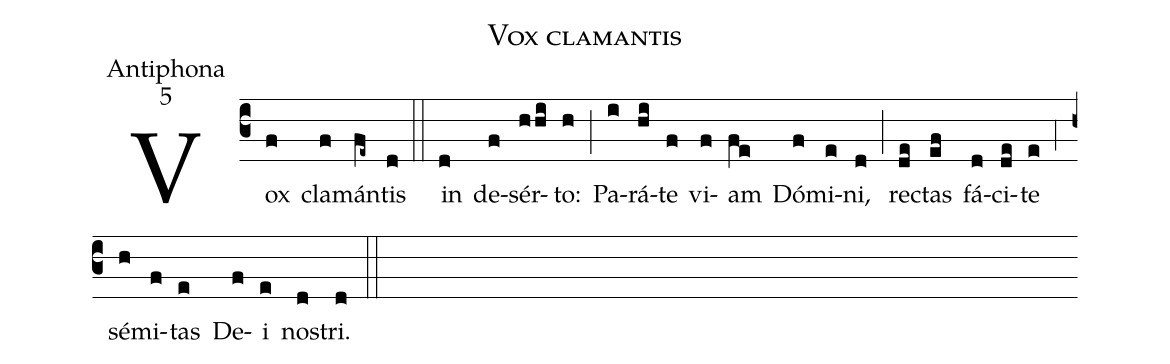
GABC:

name:Vox clamantis;
office-part:Antiphona;
mode:5;
%%
(c3) Vox(f) cla(f)mán(fe~)tis(d) (::)
in(d) de(f)sér(hhi)to:(h) (;) Pa(i)rá(hi)te(f) vi(f)am(fe) Dó(f)mi(e)ni,(d) (;) re(de)ctas(ef) fá(d)ci(de)te(e) (,4) sé(h)mi(f)tas(e) De(f)i(e) no(d)stri.(d) (::)
